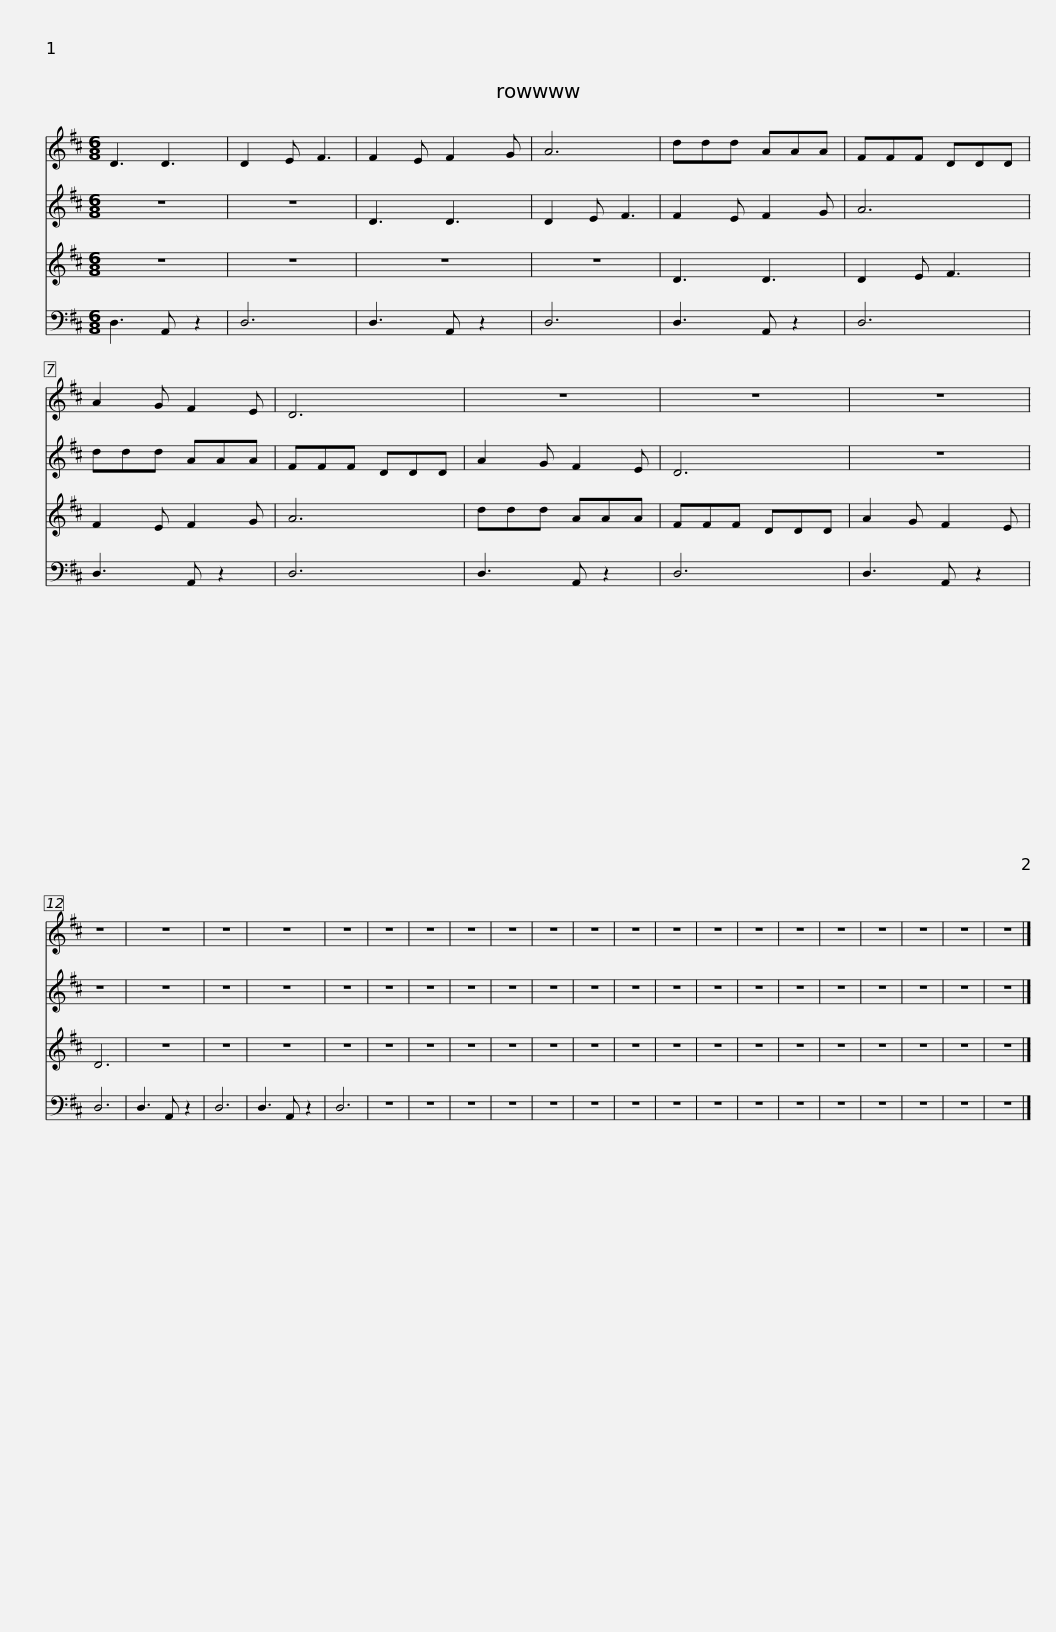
X:1
%%score 1 2 3 4
L:1/8
M:6/8
I:linebreak $
K:D
V:1 treble
V:2 treble
V:3 treble
V:4 bass transpose=-12
V:1
 D3 D3 | D2 E F3 | F2 E F2 G | A6 | ddd AAA | %5
 FFF DDD |$ A2 G F2 E | D6 | z6 | z6 | %10
 z6 | z6 | z6 |$ z6 | z6 | %15
 z6 | z6 | z6 | z6 | z6 | %20
 z6 | z6 | z6 | z6 | z6 | %25
 z6 | z6 | z6 | z6 |$ z6 | %30
 z6 | z6 |] %32
V:2
 z6 | z6 | D3 D3 | D2 E F3 | F2 E F2 G | %5
 A6 |$ ddd AAA | FFF DDD | A2 G F2 E | D6 | %10
 z6 | z6 | z6 |$ z6 | z6 | %15
 z6 | z6 | z6 | z6 | z6 | %20
 z6 | z6 | z6 | z6 | z6 | %25
 z6 | z6 | z6 | z6 |$ z6 | %30
 z6 | z6 |] %32
V:3
 z6 | z6 | z6 | z6 | D3 D3 | %5
 D2 E F3 |$ F2 E F2 G | A6 | ddd AAA | FFF DDD | %10
 A2 G F2 E | D6 | z6 |$ z6 | z6 | %15
 z6 | z6 | z6 | z6 | z6 | %20
 z6 | z6 | z6 | z6 | z6 | %25
 z6 | z6 | z6 | z6 |$ z6 | %30
 z6 | z6 |] %32
V:4
 D,3 A,, z2 | D,6 | D,3 A,, z2 | D,6 | D,3 A,, z2 | %5
 D,6 |$ D,3 A,, z2 | D,6 | D,3 A,, z2 | D,6 | %10
 D,3 A,, z2 | D,6 | D,3 A,, z2 |$ D,6 | D,3 A,, z2 | %15
 D,6 | z6 | z6 | z6 | z6 | %20
 z6 | z6 | z6 | z6 | z6 | %25
 z6 | z6 | z6 | z6 |$ z6 | %30
 z6 | z6 |] %32
